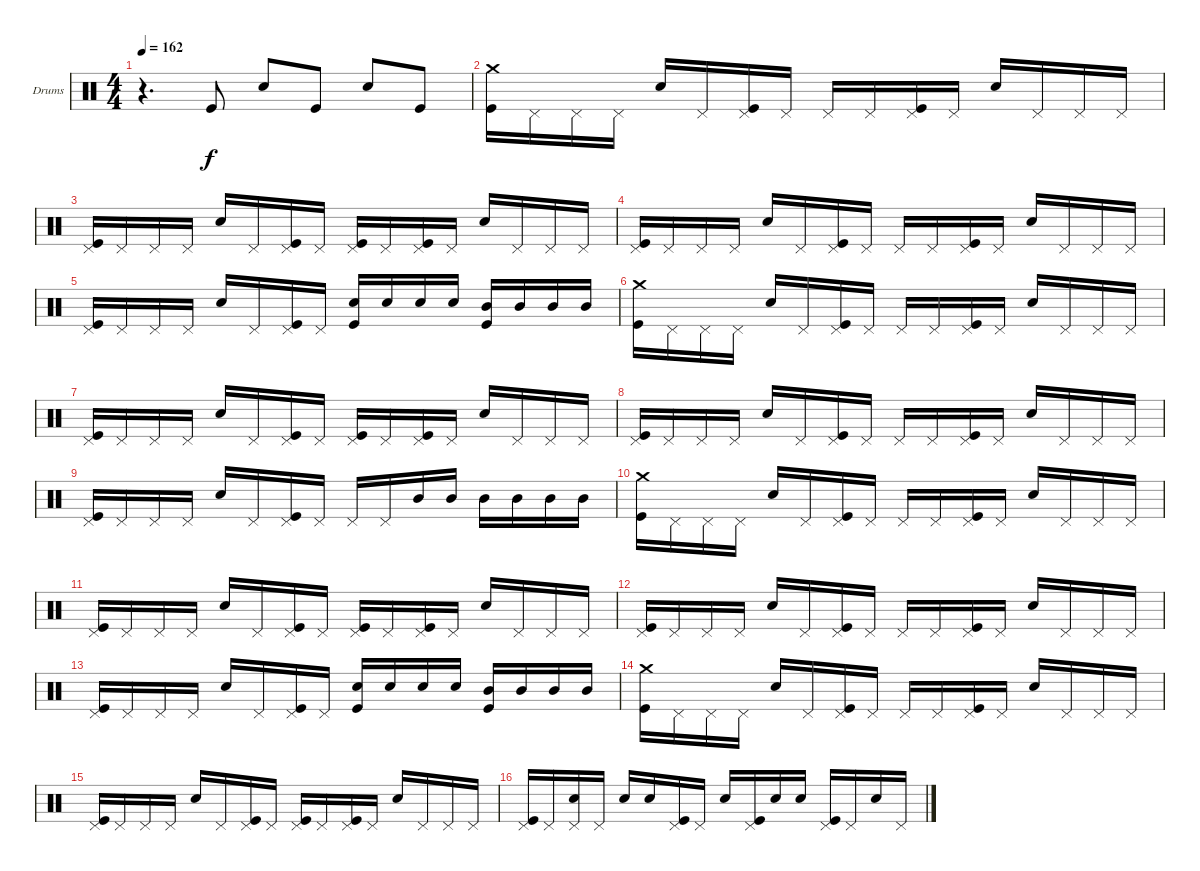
\defaultSystemsLayout 4
\bracketExtendMode groupsimilarinstruments
\firstSystemTrackNameOrientation horizontal
\otherSystemsTrackNameOrientation horizontal
\track ("Drums" "Drums") {instrument percussion}
\staff {score}
\articulation defaults
\ts (4 4)
\tempo 162
\clef neutral
\ks c
r.4{d dy f} "Kick (hit)".8 "Snare (hit) 2".8 "Kick (hit)".8 "Snare (hit) 2".8 "Kick (hit)".8 |
("Crash medium (hit)" "Kick (hit)").16 "Pedal Hi-Hat (hit)".16 "Pedal Hi-Hat (hit)".16 "Pedal Hi-Hat (hit)".16 "Snare (hit) 2".16 "Pedal Hi-Hat (hit)".16 ("Pedal Hi-Hat (hit)" "Kick (hit)").16 "Pedal Hi-Hat (hit)".16 "Pedal Hi-Hat (hit)".16 "Pedal Hi-Hat (hit)".16 ("Pedal Hi-Hat (hit)" "Kick (hit)").16 "Pedal Hi-Hat (hit)".16 "Snare (hit) 2".16 "Pedal Hi-Hat (hit)".16 "Pedal Hi-Hat (hit)".16 "Pedal Hi-Hat (hit)".16 |
("Pedal Hi-Hat (hit)" "Kick (hit)").16 "Pedal Hi-Hat (hit)".16 "Pedal Hi-Hat (hit)".16 "Pedal Hi-Hat (hit)".16 "Snare (hit) 2".16 "Pedal Hi-Hat (hit)".16 ("Pedal Hi-Hat (hit)" "Kick (hit)").16 "Pedal Hi-Hat (hit)".16 ("Pedal Hi-Hat (hit)" "Kick (hit)").16 "Pedal Hi-Hat (hit)".16 ("Pedal Hi-Hat (hit)" "Kick (hit)").16 "Pedal Hi-Hat (hit)".16 "Snare (hit) 2".16 "Pedal Hi-Hat (hit)".16 "Pedal Hi-Hat (hit)".16 "Pedal Hi-Hat (hit)".16 |
("Pedal Hi-Hat (hit)" "Kick (hit)").16 "Pedal Hi-Hat (hit)".16 "Pedal Hi-Hat (hit)".16 "Pedal Hi-Hat (hit)".16 "Snare (hit) 2".16 "Pedal Hi-Hat (hit)".16 ("Pedal Hi-Hat (hit)" "Kick (hit)").16 "Pedal Hi-Hat (hit)".16 "Pedal Hi-Hat (hit)".16 "Pedal Hi-Hat (hit)".16 ("Pedal Hi-Hat (hit)" "Kick (hit)").16 "Pedal Hi-Hat (hit)".16 "Snare (hit) 2".16 "Pedal Hi-Hat (hit)".16 "Pedal Hi-Hat (hit)".16 "Pedal Hi-Hat (hit)".16 |
("Pedal Hi-Hat (hit)" "Kick (hit)").16 "Pedal Hi-Hat (hit)".16 "Pedal Hi-Hat (hit)".16 "Pedal Hi-Hat (hit)".16 "Snare (hit) 2".16 "Pedal Hi-Hat (hit)".16 ("Pedal Hi-Hat (hit)" "Kick (hit)").16 "Pedal Hi-Hat (hit)".16 ("Snare (hit) 2" "Kick (hit)").16 "Snare (hit) 2".16 "Snare (hit) 2".16 "Snare (hit) 2".16 ("Mid Tom (hit)" "Kick (hit)").16 "Mid Tom (hit)".16 "Mid Tom (hit)".16 "Mid Tom (hit)".16 |
("Crash medium (hit)" "Kick (hit)").16 "Pedal Hi-Hat (hit)".16 "Pedal Hi-Hat (hit)".16 "Pedal Hi-Hat (hit)".16 "Snare (hit) 2".16 "Pedal Hi-Hat (hit)".16 ("Pedal Hi-Hat (hit)" "Kick (hit)").16 "Pedal Hi-Hat (hit)".16 "Pedal Hi-Hat (hit)".16 "Pedal Hi-Hat (hit)".16 ("Pedal Hi-Hat (hit)" "Kick (hit)").16 "Pedal Hi-Hat (hit)".16 "Snare (hit) 2".16 "Pedal Hi-Hat (hit)".16 "Pedal Hi-Hat (hit)".16 "Pedal Hi-Hat (hit)".16 |
("Pedal Hi-Hat (hit)" "Kick (hit)").16 "Pedal Hi-Hat (hit)".16 "Pedal Hi-Hat (hit)".16 "Pedal Hi-Hat (hit)".16 "Snare (hit) 2".16 "Pedal Hi-Hat (hit)".16 ("Pedal Hi-Hat (hit)" "Kick (hit)").16 "Pedal Hi-Hat (hit)".16 ("Pedal Hi-Hat (hit)" "Kick (hit)").16 "Pedal Hi-Hat (hit)".16 ("Pedal Hi-Hat (hit)" "Kick (hit)").16 "Pedal Hi-Hat (hit)".16 "Snare (hit) 2".16 "Pedal Hi-Hat (hit)".16 "Pedal Hi-Hat (hit)".16 "Pedal Hi-Hat (hit)".16 |
("Pedal Hi-Hat (hit)" "Kick (hit)").16 "Pedal Hi-Hat (hit)".16 "Pedal Hi-Hat (hit)".16 "Pedal Hi-Hat (hit)".16 "Snare (hit) 2".16 "Pedal Hi-Hat (hit)".16 ("Pedal Hi-Hat (hit)" "Kick (hit)").16 "Pedal Hi-Hat (hit)".16 "Pedal Hi-Hat (hit)".16 "Pedal Hi-Hat (hit)".16 ("Pedal Hi-Hat (hit)" "Kick (hit)").16 "Pedal Hi-Hat (hit)".16 "Snare (hit) 2".16 "Pedal Hi-Hat (hit)".16 "Pedal Hi-Hat (hit)".16 "Pedal Hi-Hat (hit)".16 |
("Pedal Hi-Hat (hit)" "Kick (hit)").16 "Pedal Hi-Hat (hit)".16 "Pedal Hi-Hat (hit)".16 "Pedal Hi-Hat (hit)".16 "Snare (hit) 2".16 "Pedal Hi-Hat (hit)".16 ("Pedal Hi-Hat (hit)" "Kick (hit)").16 "Pedal Hi-Hat (hit)".16 "Pedal Hi-Hat (hit)".16 "Pedal Hi-Hat (hit)".16 "Mid Tom (hit)".16 "Mid Tom (hit)".16 "Mid Tom (hit)".16 "Mid Tom (hit)".16 "Mid Tom (hit)".16 "Mid Tom (hit)".16 |
("Crash medium (hit)" "Kick (hit)").16 "Pedal Hi-Hat (hit)".16 "Pedal Hi-Hat (hit)".16 "Pedal Hi-Hat (hit)".16 "Snare (hit) 2".16 "Pedal Hi-Hat (hit)".16 ("Pedal Hi-Hat (hit)" "Kick (hit)").16 "Pedal Hi-Hat (hit)".16 "Pedal Hi-Hat (hit)".16 "Pedal Hi-Hat (hit)".16 ("Pedal Hi-Hat (hit)" "Kick (hit)").16 "Pedal Hi-Hat (hit)".16 "Snare (hit) 2".16 "Pedal Hi-Hat (hit)".16 "Pedal Hi-Hat (hit)".16 "Pedal Hi-Hat (hit)".16 |
("Pedal Hi-Hat (hit)" "Kick (hit)").16 "Pedal Hi-Hat (hit)".16 "Pedal Hi-Hat (hit)".16 "Pedal Hi-Hat (hit)".16 "Snare (hit) 2".16 "Pedal Hi-Hat (hit)".16 ("Pedal Hi-Hat (hit)" "Kick (hit)").16 "Pedal Hi-Hat (hit)".16 ("Pedal Hi-Hat (hit)" "Kick (hit)").16 "Pedal Hi-Hat (hit)".16 ("Pedal Hi-Hat (hit)" "Kick (hit)").16 "Pedal Hi-Hat (hit)".16 "Snare (hit) 2".16 "Pedal Hi-Hat (hit)".16 "Pedal Hi-Hat (hit)".16 "Pedal Hi-Hat (hit)".16 |
("Pedal Hi-Hat (hit)" "Kick (hit)").16 "Pedal Hi-Hat (hit)".16 "Pedal Hi-Hat (hit)".16 "Pedal Hi-Hat (hit)".16 "Snare (hit) 2".16 "Pedal Hi-Hat (hit)".16 ("Pedal Hi-Hat (hit)" "Kick (hit)").16 "Pedal Hi-Hat (hit)".16 "Pedal Hi-Hat (hit)".16 "Pedal Hi-Hat (hit)".16 ("Pedal Hi-Hat (hit)" "Kick (hit)").16 "Pedal Hi-Hat (hit)".16 "Snare (hit) 2".16 "Pedal Hi-Hat (hit)".16 "Pedal Hi-Hat (hit)".16 "Pedal Hi-Hat (hit)".16 |
("Pedal Hi-Hat (hit)" "Kick (hit)").16 "Pedal Hi-Hat (hit)".16 "Pedal Hi-Hat (hit)".16 "Pedal Hi-Hat (hit)".16 "Snare (hit) 2".16 "Pedal Hi-Hat (hit)".16 ("Pedal Hi-Hat (hit)" "Kick (hit)").16 "Pedal Hi-Hat (hit)".16 ("Snare (hit) 2" "Kick (hit)").16 "Snare (hit) 2".16 "Snare (hit) 2".16 "Snare (hit) 2".16 ("Mid Tom (hit)" "Kick (hit)").16 "Mid Tom (hit)".16 "Mid Tom (hit)".16 "Mid Tom (hit)".16 |
("Crash medium (hit)" "Kick (hit)").16 "Pedal Hi-Hat (hit)".16 "Pedal Hi-Hat (hit)".16 "Pedal Hi-Hat (hit)".16 "Snare (hit) 2".16 "Pedal Hi-Hat (hit)".16 ("Pedal Hi-Hat (hit)" "Kick (hit)").16 "Pedal Hi-Hat (hit)".16 "Pedal Hi-Hat (hit)".16 "Pedal Hi-Hat (hit)".16 ("Pedal Hi-Hat (hit)" "Kick (hit)").16 "Pedal Hi-Hat (hit)".16 "Snare (hit) 2".16 "Pedal Hi-Hat (hit)".16 "Pedal Hi-Hat (hit)".16 "Pedal Hi-Hat (hit)".16 |
("Pedal Hi-Hat (hit)" "Kick (hit)").16 "Pedal Hi-Hat (hit)".16 "Pedal Hi-Hat (hit)".16 "Pedal Hi-Hat (hit)".16 "Snare (hit) 2".16 "Pedal Hi-Hat (hit)".16 ("Pedal Hi-Hat (hit)" "Kick (hit)").16 "Pedal Hi-Hat (hit)".16 ("Pedal Hi-Hat (hit)" "Kick (hit)").16 "Pedal Hi-Hat (hit)".16 ("Pedal Hi-Hat (hit)" "Kick (hit)").16 "Pedal Hi-Hat (hit)".16 "Snare (hit) 2".16 "Pedal Hi-Hat (hit)".16 "Pedal Hi-Hat (hit)".16 "Pedal Hi-Hat (hit)".16 |
("Pedal Hi-Hat (hit)" "Kick (hit)").16 "Pedal Hi-Hat (hit)".16 ("Pedal Hi-Hat (hit)" "Snare (hit) 2").16 "Pedal Hi-Hat (hit)".16 "Snare (hit) 2".16 "Snare (hit) 2".16 ("Pedal Hi-Hat (hit)" "Kick (hit)").16 "Pedal Hi-Hat (hit)".16 "Snare (hit) 2".16 ("Pedal Hi-Hat (hit)" "Kick (hit)").16 "Snare (hit) 2".16 "Snare (hit) 2".16 ("Pedal Hi-Hat (hit)" "Kick (hit)").16 "Pedal Hi-Hat (hit)".16 "Snare (hit) 2".16 "Pedal Hi-Hat (hit)".16
